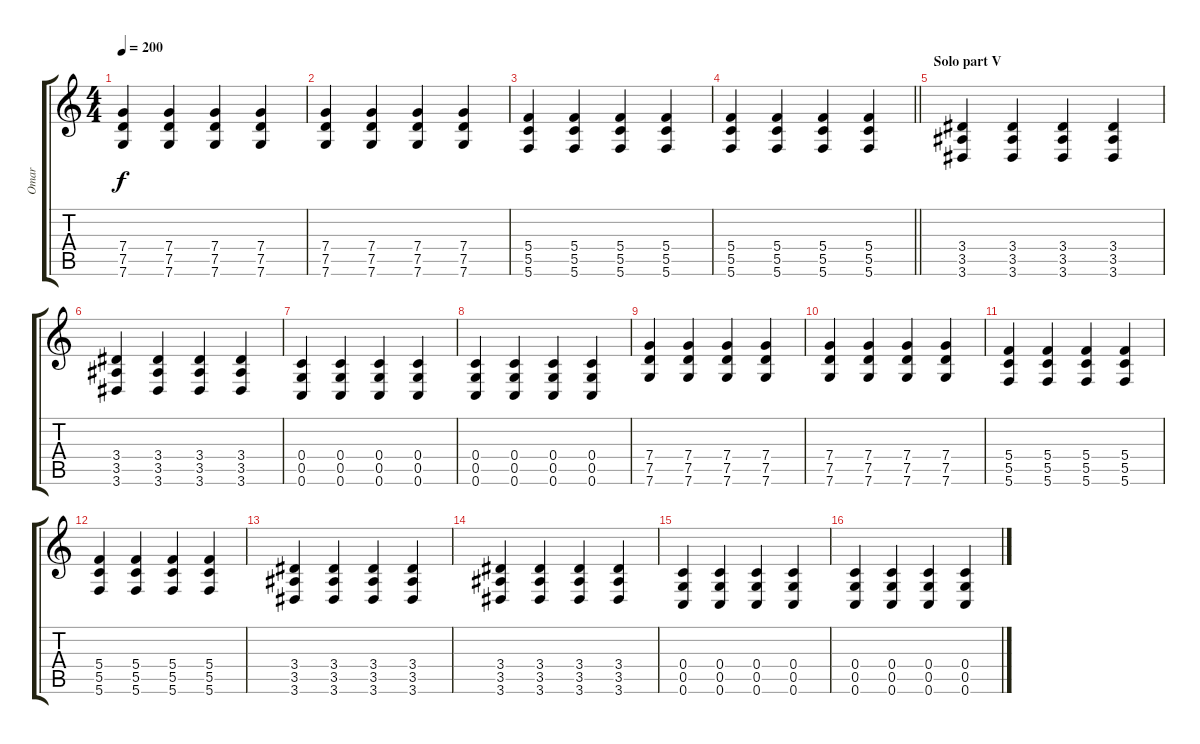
\track ("Omar" "Omar") {instrument distortionguitar}
\staff {score tabs}
\tuning (D4 A3 F3 C3 G2 C2) {hide}
\ts (4 4)
\tempo 200
\clef g2
\ks c
(7.4 7.5 7.6).4{dy f} (7.4 7.5 7.6).4 (7.4 7.5 7.6).4 (7.4 7.5 7.6).4 |
(7.4 7.5 7.6).4 (7.4 7.5 7.6).4 (7.4 7.5 7.6).4 (7.4 7.5 7.6).4 |
(5.4 5.5 5.6).4 (5.4 5.5 5.6).4 (5.4 5.5 5.6).4 (5.4 5.5 5.6).4 |
\barLineRight lightlight
(5.4 5.5 5.6).4 (5.4 5.5 5.6).4 (5.4 5.5 5.6).4 (5.4 5.5 5.6).4 |
\section ("" "Solo part V")
(3.4 3.5 3.6).4{instrument distortionguitar} (3.4 3.5 3.6).4 (3.4 3.5 3.6).4 (3.4 3.5 3.6).4 |
(3.4 3.5 3.6).4 (3.4 3.5 3.6).4 (3.4 3.5 3.6).4 (3.4 3.5 3.6).4 |
(0.4 0.5 0.6).4 (0.4 0.5 0.6).4 (0.4 0.5 0.6).4 (0.4 0.5 0.6).4 |
(0.4 0.5 0.6).4 (0.4 0.5 0.6).4 (0.4 0.5 0.6).4 (0.4 0.5 0.6).4 |
(7.4 7.5 7.6).4 (7.4 7.5 7.6).4 (7.4 7.5 7.6).4 (7.4 7.5 7.6).4 |
(7.4 7.5 7.6).4 (7.4 7.5 7.6).4 (7.4 7.5 7.6).4 (7.4 7.5 7.6).4 |
(5.4 5.5 5.6).4 (5.4 5.5 5.6).4 (5.4 5.5 5.6).4 (5.4 5.5 5.6).4 |
(5.4 5.5 5.6).4 (5.4 5.5 5.6).4 (5.4 5.5 5.6).4 (5.4 5.5 5.6).4 |
(3.4 3.5 3.6).4 (3.4 3.5 3.6).4 (3.4 3.5 3.6).4 (3.4 3.5 3.6).4 |
(3.4 3.5 3.6).4 (3.4 3.5 3.6).4 (3.4 3.5 3.6).4 (3.4 3.5 3.6).4 |
(0.4 0.5 0.6).4 (0.4 0.5 0.6).4 (0.4 0.5 0.6).4 (0.4 0.5 0.6).4 |
(0.4 0.5 0.6).4 (0.4 0.5 0.6).4 (0.4 0.5 0.6).4 (0.4 0.5 0.6).4
